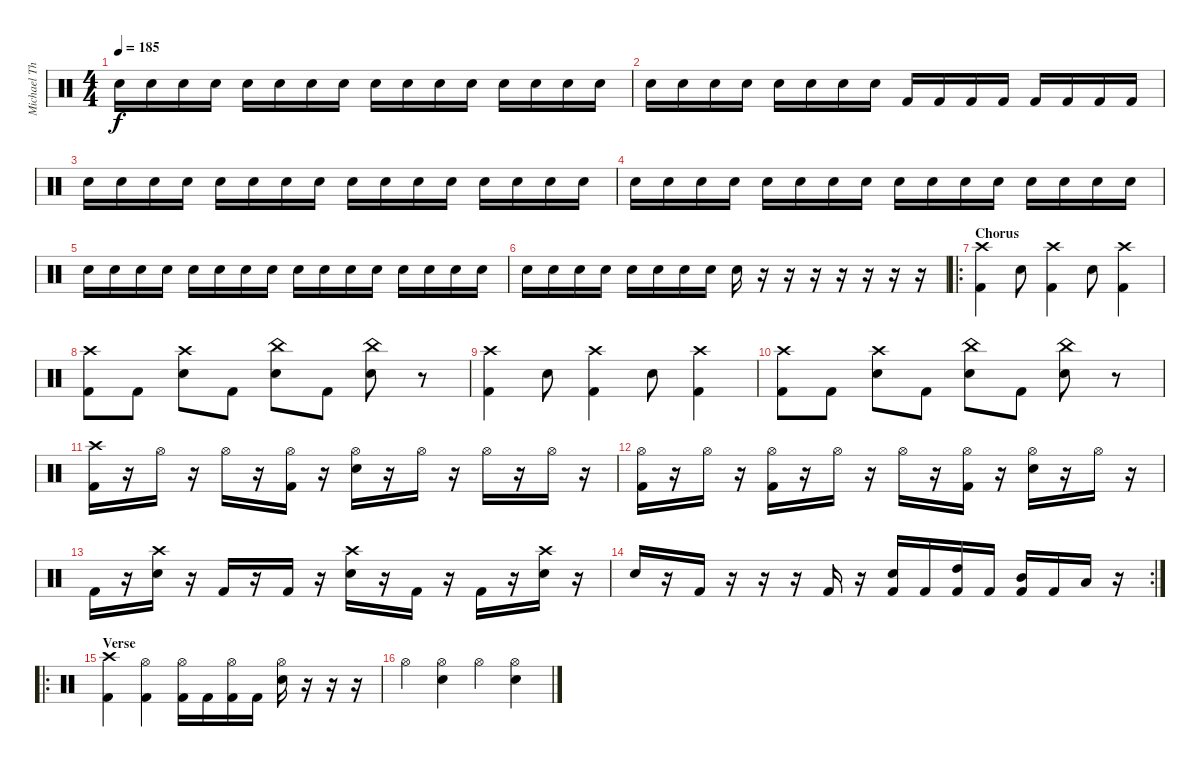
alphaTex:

\track ("Michael Thomas" "Michael Th") {instrument percussion}
\staff {score}
\articulation defaults
\ts (4 4)
\tempo 185
\clef neutral
\ks c "Electric Snare (hit)".16{dy f} "Electric Snare (hit)".16 "Electric Snare (hit)".16 "Electric Snare (hit)".16 "Electric Snare (hit)".16 "Electric Snare (hit)".16 "Electric Snare (hit)".16 "Electric Snare (hit)".16 "Electric Snare (hit)".16 "Electric Snare (hit)".16 "Electric Snare (hit)".16 "Electric Snare (hit)".16 "Electric Snare (hit)".16 "Electric Snare (hit)".16 "Electric Snare (hit)".16 "Electric Snare (hit)".16
|
"Electric Snare (hit)".16 "Electric Snare (hit)".16 "Electric Snare (hit)".16 "Electric Snare (hit)".16 "Electric Snare (hit)".16 "Electric Snare (hit)".16 "Electric Snare (hit)".16 "Electric Snare (hit)".16 "Kick (hit) 2".16 "Kick (hit) 2".16 "Kick (hit) 2".16 "Kick (hit) 2".16 "Kick (hit) 2".16 "Kick (hit) 2".16 "Kick (hit) 2".16 "Kick (hit) 2".16 |
"Electric Snare (hit)".16 "Electric Snare (hit)".16 "Electric Snare (hit)".16 "Electric Snare (hit)".16 "Electric Snare (hit)".16 "Electric Snare (hit)".16 "Electric Snare (hit)".16 "Electric Snare (hit)".16 "Electric Snare (hit)".16 "Electric Snare (hit)".16 "Electric Snare (hit)".16 "Electric Snare (hit)".16 "Electric Snare (hit)".16 "Electric Snare (hit)".16 "Electric Snare (hit)".16 "Electric Snare (hit)".16 |
"Electric Snare (hit)".16 "Electric Snare (hit)".16 "Electric Snare (hit)".16 "Electric Snare (hit)".16 "Electric Snare (hit)".16 "Electric Snare (hit)".16 "Electric Snare (hit)".16 "Electric Snare (hit)".16 "Electric Snare (hit)".16 "Electric Snare (hit)".16 "Electric Snare (hit)".16 "Electric Snare (hit)".16 "Electric Snare (hit)".16 "Electric Snare (hit)".16 "Electric Snare (hit)".16 "Electric Snare (hit)".16 |
"Electric Snare (hit)".16{volume 16} "Electric Snare (hit)".16{volume 9} "Electric Snare (hit)".16 "Electric Snare (hit)".16 "Electric Snare (hit)".16 "Electric Snare (hit)".16 "Electric Snare (hit)".16{volume 16} "Electric Snare (hit)".16{volume 9} "Electric Snare (hit)".16 "Electric Snare (hit)".16 "Electric Snare (hit)".16 "Electric Snare (hit)".16 "Electric Snare (hit)".16{volume 16} "Electric Snare (hit)".16{volume 9} "Electric Snare (hit)".16 "Electric Snare (hit)".16 |
"Electric Snare (hit)".16 "Electric Snare (hit)".16 "Electric Snare (hit)".16{volume 16} "Electric Snare (hit)".16{volume 9} "Electric Snare (hit)".16 "Electric Snare (hit)".16 "Electric Snare (hit)".16 "Electric Snare (hit)".16 "Electric Snare (hit)".16{volume 13} r.16 r.16 r.16 r.16 r.16 r.16 r.16 |
\ro
\section ("" "Chorus")
("Crash high (hit)" "Kick (hit) 2").4 "Electric Snare (hit)".8 ("Crash high (hit)" "Kick (hit) 2").4 "Electric Snare (hit)".8 ("Crash high (hit)" "Kick (hit) 2").4 |
("Crash high (hit)" "Kick (hit) 2").8 "Kick (hit) 2".8 ("Crash high (hit)" "Electric Snare (hit)").8 "Kick (hit) 2".8 ("China (hit)" "Electric Snare (hit)").8 "Kick (hit) 2".8 ("China (hit)" "Electric Snare (hit)").8 r.8 |
("Crash high (hit)" "Kick (hit) 2").4 "Electric Snare (hit)".8 ("Crash high (hit)" "Kick (hit) 2").4 "Electric Snare (hit)".8 ("Crash high (hit)" "Kick (hit) 2").4 |
("Crash high (hit)" "Kick (hit) 2").8 "Kick (hit) 2".8 ("Crash high (hit)" "Electric Snare (hit)").8 "Kick (hit) 2".8 ("China (hit)" "Electric Snare (hit)").8 "Kick (hit) 2".8 ("China (hit)" "Electric Snare (hit)").8 r.8 |
("Kick (hit) 2" "Crash high (hit)").16 r.16 "Hi-Hat (open)".16 r.16 "Hi-Hat (open)".16 r.16 ("Hi-Hat (open)" "Kick (hit) 2").16 r.16 ("Hi-Hat (open)" "Electric Snare (hit)").16 r.16 "Hi-Hat (open)".16 r.16 "Hi-Hat (open)".16 r.16 "Hi-Hat (open)".16 r.16 |
("Hi-Hat (open)" "Kick (hit) 2").16 r.16 "Hi-Hat (open)".16 r.16 ("Hi-Hat (open)" "Kick (hit) 2").16 r.16 "Hi-Hat (open)".16 r.16 "Hi-Hat (open)".16 r.16 ("Hi-Hat (open)" "Kick (hit) 2").16 r.16 ("Hi-Hat (open)" "Electric Snare (hit)").16 r.16 "Hi-Hat (open)".16 r.16 |
"Kick (hit) 2".16 r.16 ("Crash high (hit)" "Electric Snare (hit)").16 r.16 "Kick (hit) 2".16 r.16 "Kick (hit) 2".16 r.16 ("Crash high (hit)" "Electric Snare (hit)").16 r.16 "Kick (hit) 2".16 r.16 "Kick (hit) 2".16 r.16 ("Crash high (hit)" "Electric Snare (hit)").16 r.16 |
\rc 2 "Electric Snare (hit)".16
r.16 "Kick (hit) 2".16 r.16 r.16 r.16 "Kick (hit) 2".16 r.16 ("Electric Snare (hit)" "Kick (hit) 2").16 "Kick (hit) 2".16 ("High Tom (hit)" "Kick (hit) 2").16 "Kick (hit) 2".16 ("Mid Tom (hit)" "Kick (hit) 2").16 "Kick (hit) 2".16 "Low Tom (hit)".16 r.16 |
\ro
\section ("" "Verse")
("Kick (hit) 2" "Crash high (hit)").4 ("Kick (hit) 2" "Hi-Hat (open)").4 ("Hi-Hat (open)" "Kick (hit) 2").16 "Kick (hit) 2".16 ("Hi-Hat (open)" "Kick (hit) 2").16 "Kick (hit) 2".16 ("Hi-Hat (open)" "Electric Snare (hit)").16 r.16 r.16 r.16 |
"Hi-Hat (open)".4 ("Hi-Hat (open)" "Electric Snare (hit)").4 "Hi-Hat (open)".4 ("Hi-Hat (open)" "Electric Snare (hit)").4
